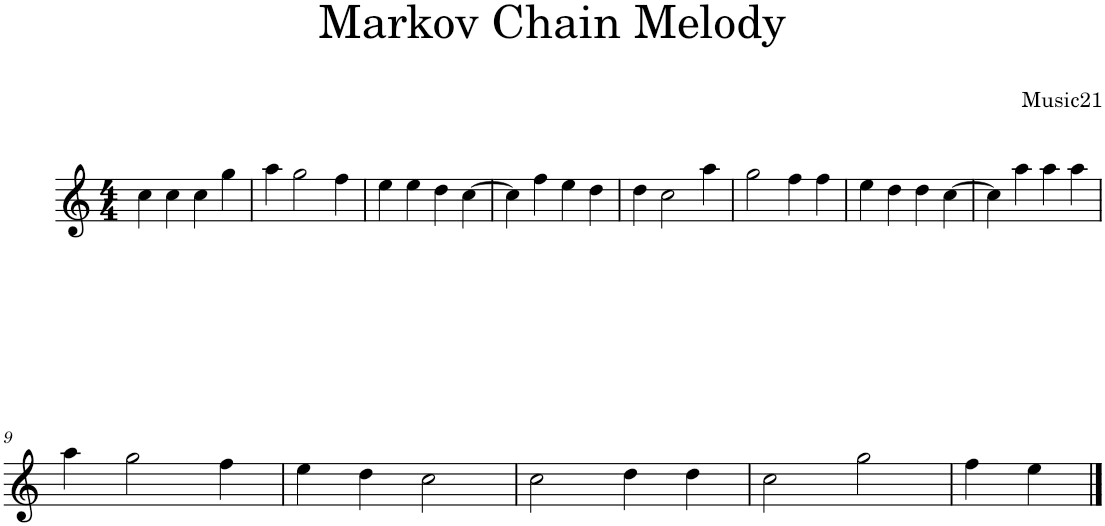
**kern
*part1
*staff1
*I"Piano
*I'Pno
*clefG2
*k[]
*M4/4
=1
4cc\
4cc\
4cc\
4gg\
=2
4aa\
2gg\
4ff\
=3
4ee\
4ee\
4dd\
[4cc\
=4
4cc\]
4ff\
4ee\
4dd\
=5
4dd\
2cc\
4aa\
=6
2gg\
4ff\
4ff\
=7
4ee\
4dd\
4dd\
[4cc\
=8
4cc\]
4aa\
4aa\
4aa\
!!LO:LB:g=z
=9
4aa\
2gg\
4ff\
=10
4ee\
4dd\
2cc\
=11
2cc\
4dd\
4dd\
=12
2cc\
2gg\
=13
4ff\
4ee\
==
*-
